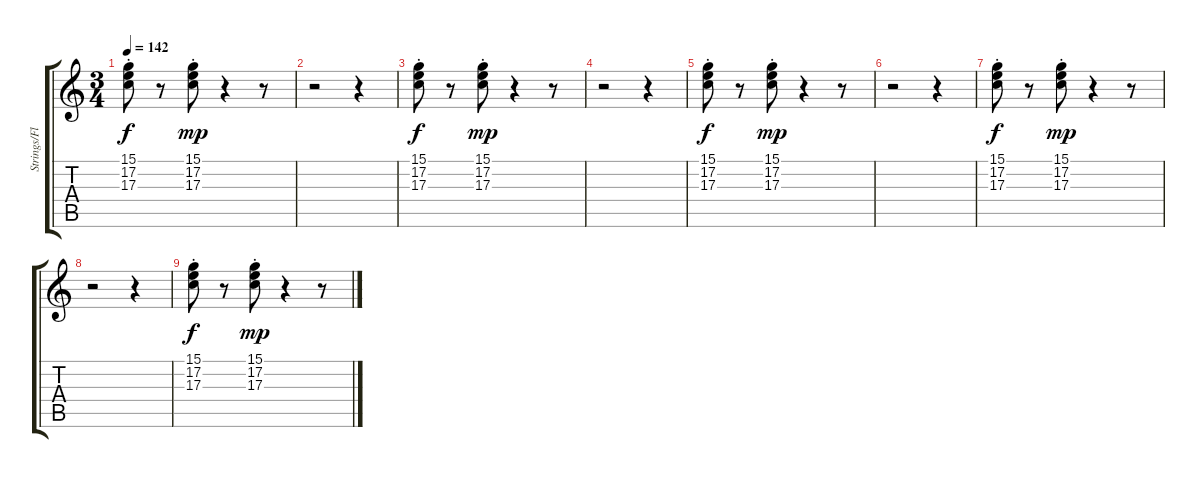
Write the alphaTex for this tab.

\track ("Strings/Flute" "Strings/Fl") {instrument electricgrandpiano}
\staff {score tabs}
\tuning (E4 B3 G3 D3 A2 E2) {hide}
\ts (3 4)
\tempo 142
\clef g2
\ks c
(15.1{st} 17.2{st} 17.3{st}).8{dy f} r.8 (15.1{st} 17.2{st} 17.3{st}).8{dy mp} r.4 r.8 |
r.2 r.4 |
(15.1{st} 17.2{st} 17.3{st}).8{dy f} r.8 (15.1{st} 17.2{st} 17.3{st}).8{dy mp} r.4 r.8 |
r.2 r.4 |
(15.1{st} 17.2{st} 17.3{st}).8{dy f} r.8 (15.1{st} 17.2{st} 17.3{st}).8{dy mp} r.4 r.8 |
r.2 r.4 |
(15.1{st} 17.2{st} 17.3{st}).8{dy f} r.8 (15.1{st} 17.2{st} 17.3{st}).8{dy mp} r.4 r.8 |
r.2 r.4 |
(15.1{st} 17.2{st} 17.3{st}).8{dy f} r.8 (15.1{st} 17.2{st} 17.3{st}).8{dy mp} r.4 r.8
